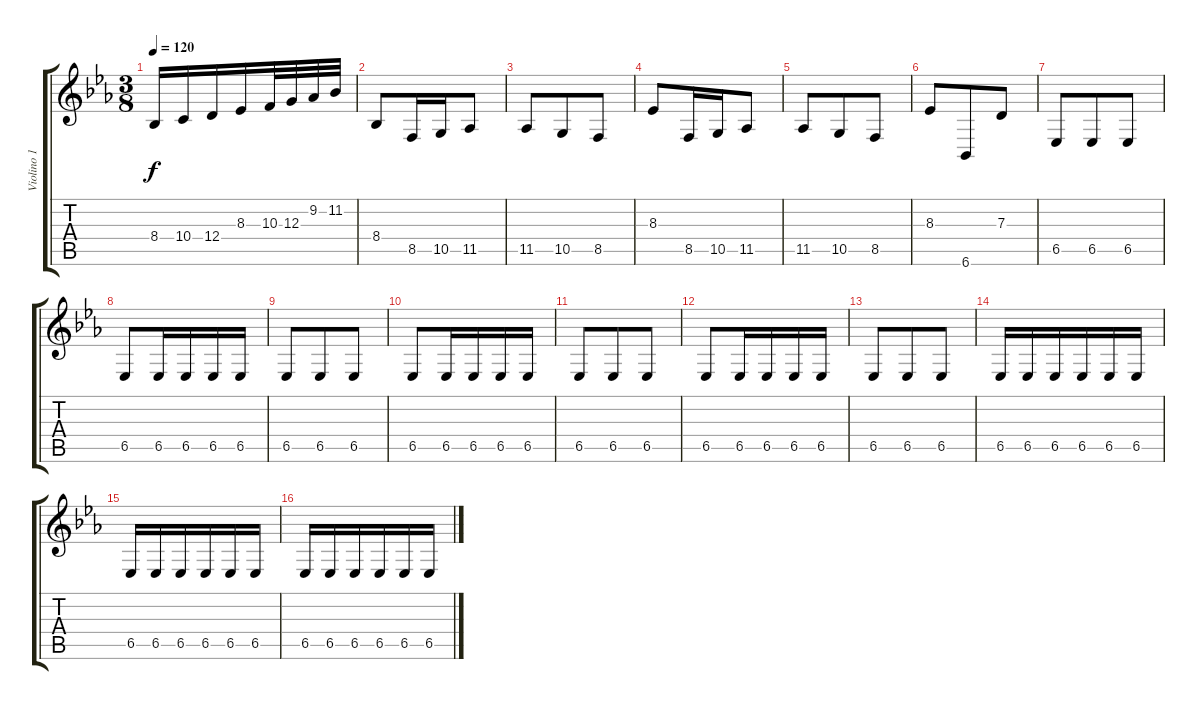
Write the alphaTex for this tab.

\track ("Violino 1" "Violino 1") {instrument violin}
\staff {score tabs}
\tuning (E4 B3 G3 D3 A2 E2) {hide}
\ts (3 8)
\tempo 120
\clef g2
\ks eb
8.4.16{dy f} 10.4.16 12.4.16 8.3.16 10.3.32 12.3.32 9.2.32 11.2.32 |
8.4.8 8.5.16 10.5.16 11.5.8 |
11.5.8 10.5.8 8.5.8 |
8.3.8 8.5.16 10.5.16 11.5.8 |
11.5.8 10.5.8 8.5.8 |
8.3.8 6.6.8 7.3.8 |
6.5.8 6.5.8 6.5.8 |
6.5.8 6.5.16 6.5.16 6.5.16 6.5.16 |
6.5.8 6.5.8 6.5.8 |
6.5.8 6.5.16 6.5.16 6.5.16 6.5.16 |
6.5.8 6.5.8 6.5.8 |
6.5.8 6.5.16 6.5.16 6.5.16 6.5.16 |
6.5.8 6.5.8 6.5.8 |
6.5.16 6.5.16 6.5.16 6.5.16 6.5.16 6.5.16 |
6.5.16 6.5.16 6.5.16 6.5.16 6.5.16 6.5.16 |
6.5.16 6.5.16 6.5.16 6.5.16 6.5.16 6.5.16
